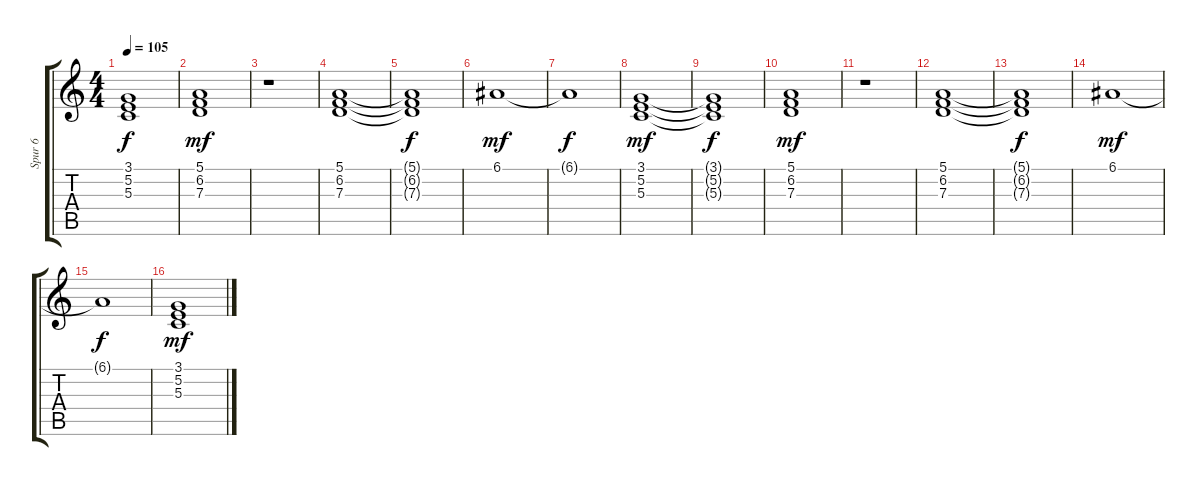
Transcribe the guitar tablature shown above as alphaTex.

\track ("Spur 6" "Spur 6") {instrument pad2warm}
\staff {score tabs}
\tuning (E4 B3 G3 D3 A2 E2) {hide}
\ts (4 4)
\tempo 105
\clef g2
\ks c
(3.1{t} 5.2{t} 5.3{t}).1{dy f} |
(5.1 6.2 7.3).1{dy mf} |
r.1 |
(5.1 6.2 7.3).1 |
(5.1{t} 6.2{t} 7.3{t}).1{dy f} |
6.1.1{dy mf} |
6.1{t}.1{dy f} |
(3.1 5.2 5.3).1{dy mf} |
(3.1{t} 5.2{t} 5.3{t}).1{dy f} |
(5.1 6.2 7.3).1{dy mf} |
r.1 |
(5.1 6.2 7.3).1 |
(5.1{t} 6.2{t} 7.3{t}).1{dy f} |
6.1.1{dy mf} |
6.1{t}.1{dy f} |
(3.1 5.2 5.3).1{dy mf}
